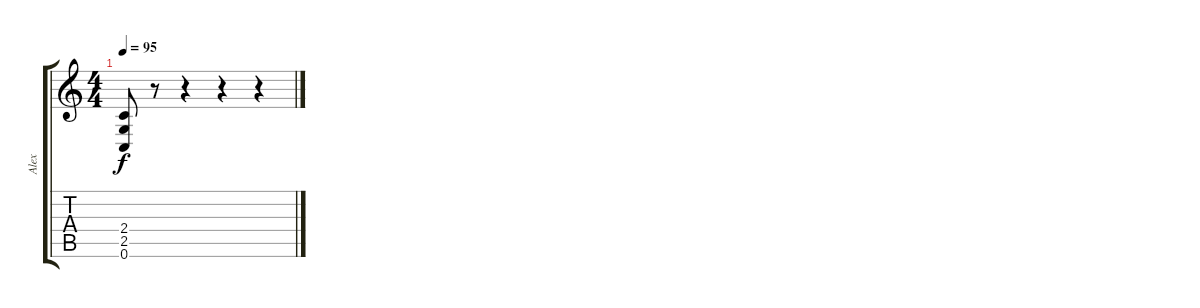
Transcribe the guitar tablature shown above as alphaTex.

\track ("Alex" "Alex") {instrument overdrivenguitar}
\staff {score tabs}
\tuning (C4 G3 Eb3 Bb2 F2 C2) {hide}
\ts (4 4)
\tempo 95
\clef g2
\ks c
(2.4 2.5 0.6).8{dy f} r.8 r.4 r.4 r.4
